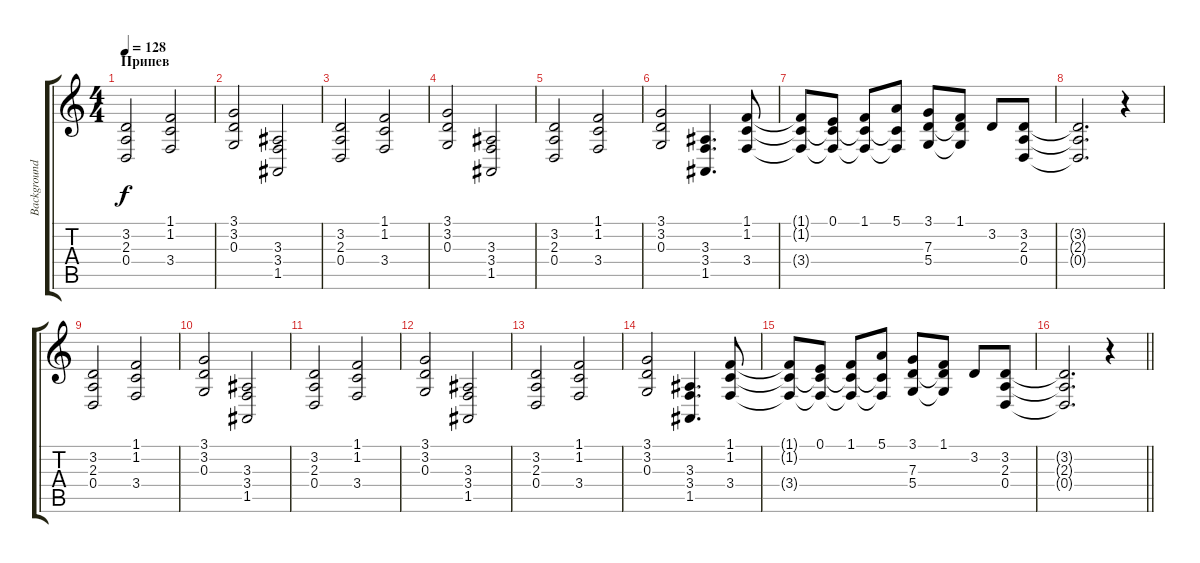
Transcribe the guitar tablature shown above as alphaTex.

\track ("Background 1" "Background") {instrument stringensemble1}
\staff {score tabs}
\tuning (E4 B3 G3 D3 A2 E2) {hide}
\ts (4 4)
\section ("" "Припев")
\tempo 128
\clef g2
\ks c
(3.2 2.3 0.4).2{dy f} (1.1 1.2 3.4).2 |
(3.1 3.2 0.3).2 (3.3 3.4 1.5).2 |
(3.2 2.3 0.4).2 (1.1 1.2 3.4).2 |
(3.1 3.2 0.3).2 (3.3 3.4 1.5).2 |
(3.2 2.3 0.4).2 (1.1 1.2 3.4).2 |
(3.1 3.2 0.3).2 (3.3 3.4 1.5).4{d} (1.1 1.2 3.4).8 |
(1.1{t} 1.2{t} 3.4{t}).8 (0.1 1.2{t} 3.4{t}).8 (1.1 1.2{t} 3.4{t}).8 (5.1 1.2{t} 3.4{t}).8 (3.1 7.3 5.4).8 (1.1 7.3{t} 5.4{t}).8 3.2.8 (3.2 2.3 0.4).8 |
(3.2{t} 2.3{t} 0.4{t}).2{d} r.4 |
(3.2 2.3 0.4).2 (1.1 1.2 3.4).2 |
(3.1 3.2 0.3).2 (3.3 3.4 1.5).2 |
(3.2 2.3 0.4).2 (1.1 1.2 3.4).2 |
(3.1 3.2 0.3).2 (3.3 3.4 1.5).2 |
(3.2 2.3 0.4).2 (1.1 1.2 3.4).2 |
(3.1 3.2 0.3).2 (3.3 3.4 1.5).4{d} (1.1 1.2 3.4).8 |
(1.1{t} 1.2{t} 3.4{t}).8 (0.1 1.2{t} 3.4{t}).8 (1.1 1.2{t} 3.4{t}).8 (5.1 1.2{t} 3.4{t}).8 (3.1 7.3 5.4).8 (1.1 7.3{t} 5.4{t}).8 3.2.8 (3.2 2.3 0.4).8 |
\barLineRight lightlight
(3.2{t} 2.3{t} 0.4{t}).2{d} r.4
